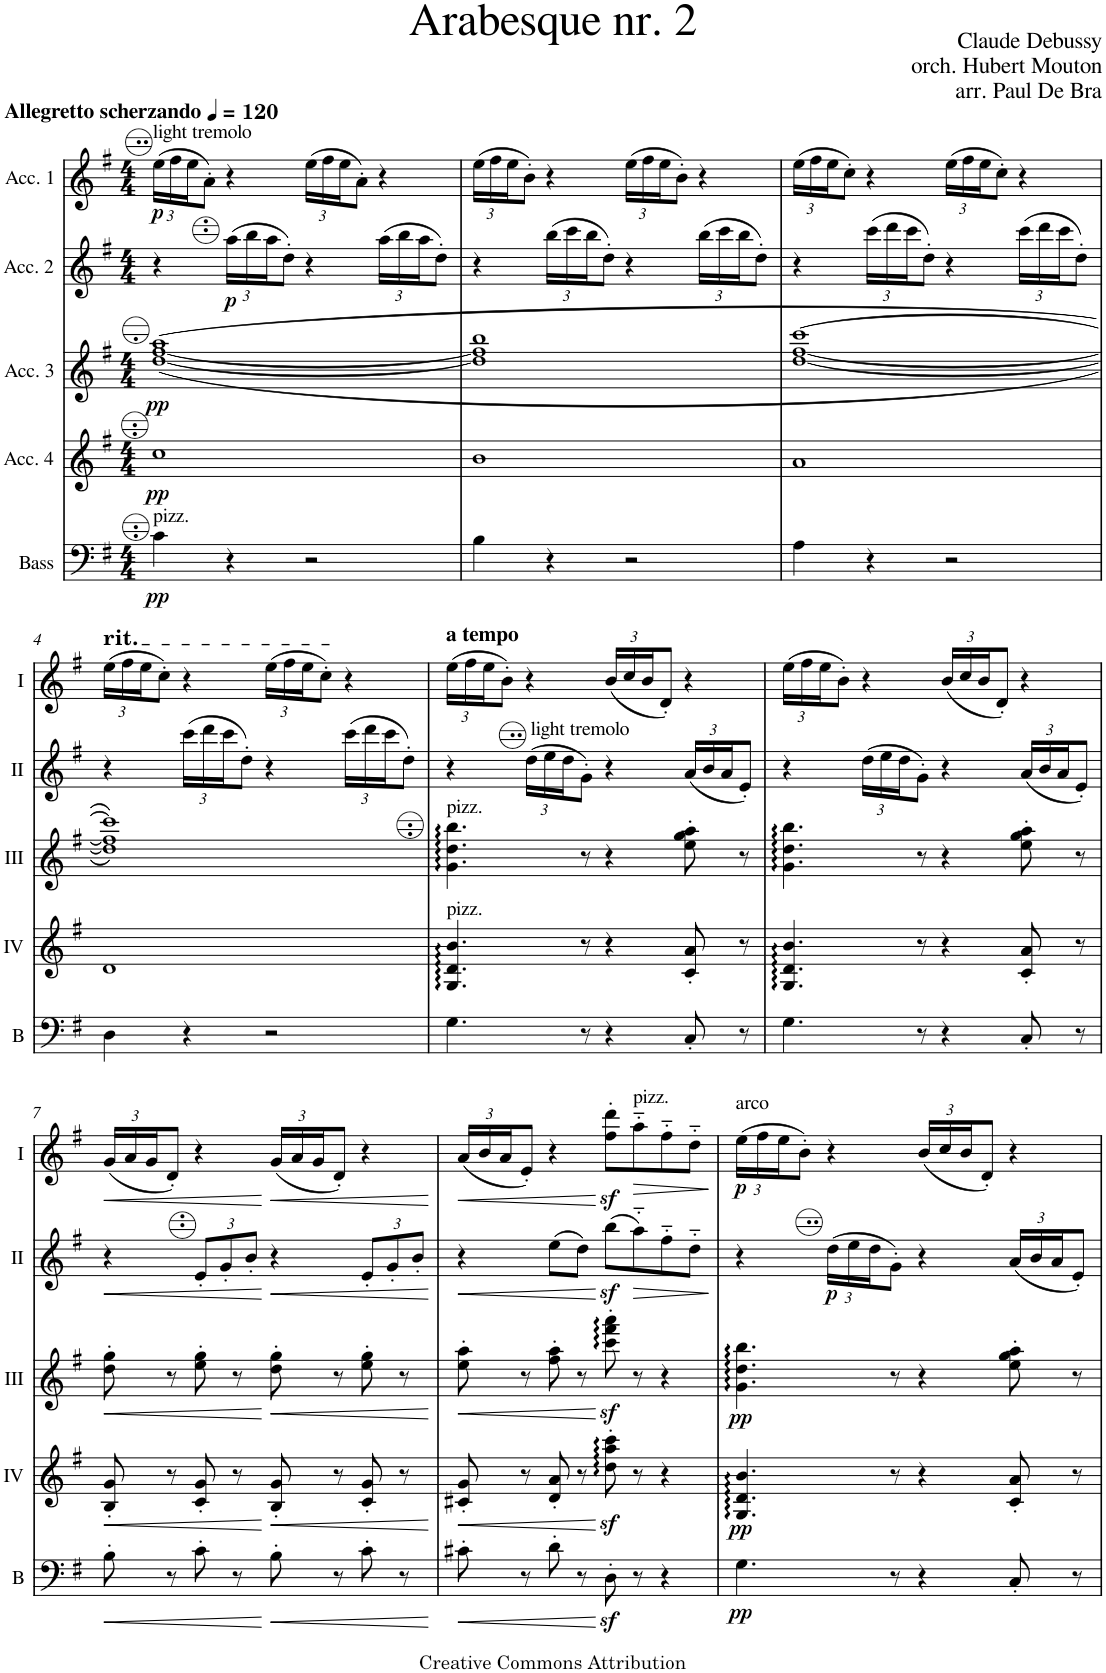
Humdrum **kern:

**kern	**dynam	**kern	**dynam	**kern	**dynam	**kern	**dynam	**kern	**dynam
*part5	*part5	*part4	*part4	*part3	*part3	*part2	*part2	*part1	*part1
*staff5	*staff5	*staff4	*staff4	*staff3	*staff3	*staff2	*staff2	*staff1	*staff1
*I"Bass	*	*I"Acc. 4	*	*I"Acc. 3	*	*I"Acc. 2	*	*I"Acc. 1	*
*I'B	*	*	*	*	*	*	*	*	*
*clefF4	*	*clefG2	*	*clefG2	*	*clefG2	*	*clefG2	*
*Trd7c12	*	*Trd7c12	*	*Trd7c12	*	*	*	*	*
*k[f#]	*	*k[f#]	*	*k[f#]	*	*k[f#]	*	*k[f#]	*
*M4/4	*	*M4/4	*	*M4/4	*	*M4/4	*	*M4/4	*
*MM120	*	*MM120	*	*MM120	*	*MM120	*	*MM120	*
=1	=1	=1	=1	=1	=1	=1	=1	=1	=1
*	*	*	*	*^	*	*	*	*	*
*	*	*	*	*	*	*	*	*	*Xbrackettup	*
!	!	!	!	!	!	!	!	!	!LO:TX:a:B:t=Allegretto scherzando	!
!	!	!	!	!	!	!	!	!	!LO:TX:a:t=light tremolo	!
!LO:TX:a:t=pizz.	!	!	!	!	!	!	!	!	!	!
!	!LO:DY:b	!	!LO:DY:b	!	!	!LO:DY:b	!	!	!	!LO:DY:b
4c\	pp	1cc	pp	(1aa	([1dd [1ff#	pp	4r	.	(24ee\LL	p
.	.	.	.	.	.	.	.	.	24ff#\	.
.	.	.	.	.	.	.	.	.	24ee\J	.
.	.	.	.	.	.	.	.	.	8a'\J)	.
*	*	*	*	*	*	*	*Xbrackettup	*	*	*
!	!	!	!	!	!	!	!	!LO:DY:b	!	!
4r	.	.	.	.	.	.	(24aa\LL	p	4r	.
.	.	.	.	.	.	.	24bb\	.	.	.
.	.	.	.	.	.	.	24aa\J	.	.	.
.	.	.	.	.	.	.	8dd'\J)	.	.	.
2r	.	.	.	.	.	.	4r	.	(24ee\LL	.
.	.	.	.	.	.	.	.	.	24ff#\	.
.	.	.	.	.	.	.	.	.	24ee\J	.
.	.	.	.	.	.	.	.	.	8a'\J)	.
.	.	.	.	.	.	.	(24aa\LL	.	4r	.
.	.	.	.	.	.	.	24bb\	.	.	.
.	.	.	.	.	.	.	24aa\J	.	.	.
.	.	.	.	.	.	.	8dd'\J)	.	.	.
=2	=2	=2	=2	=2	=2	=2	=2	=2	=2	=2
4B\	.	1b	.	1bb	1dd] 1ff#]	.	4r	.	(24ee\LL	.
.	.	.	.	.	.	.	.	.	24ff#\	.
.	.	.	.	.	.	.	.	.	24ee\J	.
.	.	.	.	.	.	.	.	.	8b'\J)	.
4r	.	.	.	.	.	.	(24bb\LL	.	4r	.
.	.	.	.	.	.	.	24ccc\	.	.	.
.	.	.	.	.	.	.	24bb\J	.	.	.
.	.	.	.	.	.	.	8dd'\J)	.	.	.
2r	.	.	.	.	.	.	4r	.	(24ee\LL	.
.	.	.	.	.	.	.	.	.	24ff#\	.
.	.	.	.	.	.	.	.	.	24ee\J	.
.	.	.	.	.	.	.	.	.	8b'\J)	.
.	.	.	.	.	.	.	(24bb\LL	.	4r	.
.	.	.	.	.	.	.	24ccc\	.	.	.
.	.	.	.	.	.	.	24bb\J	.	.	.
.	.	.	.	.	.	.	8dd'\J)	.	.	.
=3	=3	=3	=3	=3	=3	=3	=3	=3	=3	=3
4A\	.	1a	.	[1ccc	[1dd [1ff#	.	4r	.	(24ee\LL	.
.	.	.	.	.	.	.	.	.	24ff#\	.
.	.	.	.	.	.	.	.	.	24ee\J	.
.	.	.	.	.	.	.	.	.	8cc'\J)	.
4r	.	.	.	.	.	.	(24ccc\LL	.	4r	.
.	.	.	.	.	.	.	24ddd\	.	.	.
.	.	.	.	.	.	.	24ccc\J	.	.	.
.	.	.	.	.	.	.	8dd'\J)	.	.	.
2r	.	.	.	.	.	.	4r	.	(24ee\LL	.
.	.	.	.	.	.	.	.	.	24ff#\	.
.	.	.	.	.	.	.	.	.	24ee\J	.
.	.	.	.	.	.	.	.	.	8cc'\J)	.
.	.	.	.	.	.	.	(24ccc\LL	.	4r	.
.	.	.	.	.	.	.	24ddd\	.	.	.
.	.	.	.	.	.	.	24ccc\J	.	.	.
.	.	.	.	.	.	.	8dd'\J)	.	.	.
!!LO:LB:g=z
=4	=4	=4	=4	=4	=4	=4	=4	=4	=4	=4
!	!	!	!	!	!	!	!	!	!LO:TX:a:t=rit.	!
4D\	.	1d	.	1ccc])	1dd] 1ff#])	.	4r	.	(24ee\LL	.
.	.	.	.	.	.	.	.	.	24ff#\	.
.	.	.	.	.	.	.	.	.	24ee\J	.
.	.	.	.	.	.	.	.	.	8cc'\J)	.
4r	.	.	.	.	.	.	(24ccc\LL	.	4r	.
.	.	.	.	.	.	.	24ddd\	.	.	.
.	.	.	.	.	.	.	24ccc\J	.	.	.
.	.	.	.	.	.	.	8dd'\J)	.	.	.
2r	.	.	.	.	.	.	4r	.	(24ee\LL	.
.	.	.	.	.	.	.	.	.	24ff#\	.
.	.	.	.	.	.	.	.	.	24ee\J	.
.	.	.	.	.	.	.	.	.	8cc'\J)	.
.	.	.	.	.	.	.	(24ccc\LL	.	4r	.
.	.	.	.	.	.	.	24ddd\	.	.	.
.	.	.	.	.	.	.	24ccc\J	.	.	.
.	.	.	.	.	.	.	8dd'\J)	.	.	.
*	*	*	*	*v	*v	*	*	*	*	*
=5	=5	=5	=5	=5	=5	=5	=5	=5	=5
!	!	!	!	!	!	!	!	!LO:TX:a:B:t=a tempo	!
!	!	!	!	!LO:TX:a:t=pizz.	!	!	!	!	!
!	!	!LO:TX:a:t=pizz.	!	!	!	!	!	!	!
4.G\	.	4.G/ 4.d/ 4.b/	.	4.g\ 4.dd\ 4.bb\	.	4r	.	(24ee\LL	.
.	.	.	.	.	.	.	.	24ff#\	.
.	.	.	.	.	.	.	.	24ee\J	.
.	.	.	.	.	.	.	.	8b'\J)	.
!	!	!	!	!	!	!LO:TX:a:t=light tremolo	!	!	!
.	.	.	.	.	.	(24dd\LL	.	4r	.
.	.	.	.	.	.	24ee\	.	.	.
.	.	.	.	.	.	24dd\J	.	.	.
8r	.	8r	.	8r	.	8g'\J)	.	.	.
4r	.	4r	.	4r	.	4r	.	(24b/LL	.
.	.	.	.	.	.	.	.	24cc/	.
.	.	.	.	.	.	.	.	24b/J	.
.	.	.	.	.	.	.	.	8d'/J)	.
8C'/	.	8c/' 8a/'	.	8ee\' 8gg\' 8aa\'	.	(24a/LL	.	4r	.
.	.	.	.	.	.	24b/	.	.	.
.	.	.	.	.	.	24a/J	.	.	.
8r	.	8r	.	8r	.	8e'/J)	.	.	.
=6	=6	=6	=6	=6	=6	=6	=6	=6	=6
4.G\	.	4.G/ 4.d/ 4.b/	.	4.g\ 4.dd\ 4.bb\	.	4r	.	(24ee\LL	.
.	.	.	.	.	.	.	.	24ff#\	.
.	.	.	.	.	.	.	.	24ee\J	.
.	.	.	.	.	.	.	.	8b'\J)	.
.	.	.	.	.	.	(24dd\LL	.	4r	.
.	.	.	.	.	.	24ee\	.	.	.
.	.	.	.	.	.	24dd\J	.	.	.
8r	.	8r	.	8r	.	8g'\J)	.	.	.
4r	.	4r	.	4r	.	4r	.	(24b/LL	.
.	.	.	.	.	.	.	.	24cc/	.
.	.	.	.	.	.	.	.	24b/J	.
.	.	.	.	.	.	.	.	8d'/J)	.
8C'/	.	8c/' 8a/'	.	8ee\' 8gg\' 8aa\'	.	(24a/LL	.	4r	.
.	.	.	.	.	.	24b/	.	.	.
.	.	.	.	.	.	24a/J	.	.	.
8r	.	8r	.	8r	.	8e'/J)	.	.	.
!!LO:LB:g=z
=7	=7	=7	=7	=7	=7	=7	=7	=7	=7
!	!LO:HP:b	!	!LO:HP:b	!	!LO:HP:b	!	!LO:HP:b	!	!LO:HP:b
8B'\	<	8B/' 8g/'	<	8dd\' 8gg\'	<	4r	<	(24g/LL	<
.	.	.	.	.	.	.	.	24a/	.
.	.	.	.	.	.	.	.	24g/J	.
8r	.	8r	.	8r	.	.	.	8d'/J)	.
8c'\	.	8c/' 8g/'	.	8ee\' 8gg\'	.	12e'/L	.	4r	.
.	.	.	.	.	.	12g'/	.	.	.
8r	.	8r	.	8r	.	.	.	.	.
.	.	.	.	.	.	12b'/J	.	.	.
!	!LO:HP:n=1:b	!	!LO:HP:n=1:b	!	!LO:HP:n=1:b	!	!LO:HP:n=1:b	!	!LO:HP:n=1:b
8B'\	[ <	8B/' 8g/'	[ <	8dd\' 8gg\'	[ <	4r	[ <	(24g/LL	[ <
.	.	.	.	.	.	.	.	24a/	.
.	.	.	.	.	.	.	.	24g/J	.
8r	.	8r	.	8r	.	.	.	8d'/J)	.
8c'\	.	8c/' 8g/'	.	8ee\' 8gg\'	.	12e'/L	.	4r	.
.	.	.	.	.	.	12g'/	.	.	.
8r	.	8r	.	8r	.	.	.	.	.
.	.	.	.	.	.	12b'/J	.	.	.
.	[	.	[	.	[	.	[	.	[
=8	=8	=8	=8	=8	=8	=8	=8	=8	=8
!	!LO:HP:b	!	!LO:HP:b	!	!LO:HP:b	!	!LO:HP:b	!	!LO:HP:b
8c#X'\	<	8c#X/' 8g/'	<	8ee\' 8aa\'	<	4r	<	(24a/LL	<
.	.	.	.	.	.	.	.	24b/	.
.	.	.	.	.	.	.	.	24a/J	.
8r	.	8r	.	8r	.	.	.	8e'/J)	.
8d'\	.	8d/' 8a/'	.	8ff#\' 8aa\'	.	(8ee\L	.	4r	.
8r	.	8r	.	8r	.	8dd\J)	.	.	.
8Dz<'\	[	8dd\z<' 8aa\z<' 8ccc\z<'	[	8ccc\z<' 8fff#\z<' 8aaa\z<'	[	(8bbz<\L	[	8ff#\z<' 8ddd\z<'L	[
!	!	!	!	!	!	!	!	!LO:TX:a:t=pizz.	!
!	!	!	!	!	!	!	!LO:HP:b	!	!LO:HP:b
8r	.	8r	.	8r	.	8aa\)	>	8aa\	>
4r	.	4r	.	4r	.	8ff#\	.	8ff#\	.
.	.	.	.	.	.	8dd\J	.	8dd\J	.
.	.	.	.	.	.	.	]	.	]
=9	=9	=9	=9	=9	=9	=9	=9	=9	=9
!	!	!	!	!	!	!	!	!LO:TX:a:t=arco	!
!	!LO:DY:b	!	!LO:DY:b	!	!LO:DY:b	!	!	!	!LO:DY:b
4.G\	pp	4.G/ 4.d/ 4.b/	pp	4.g\ 4.dd\ 4.bb\	pp	4r	.	(24ee\LL	p
.	.	.	.	.	.	.	.	24ff#\	.
.	.	.	.	.	.	.	.	24ee\J	.
.	.	.	.	.	.	.	.	8b'\J)	.
!	!	!	!	!	!	!	!LO:DY:b	!	!
.	.	.	.	.	.	(24dd\LL	p	4r	.
.	.	.	.	.	.	24ee\	.	.	.
.	.	.	.	.	.	24dd\J	.	.	.
8r	.	8r	.	8r	.	8g'\J)	.	.	.
4r	.	4r	.	4r	.	4r	.	(24b/LL	.
.	.	.	.	.	.	.	.	24cc/	.
.	.	.	.	.	.	.	.	24b/J	.
.	.	.	.	.	.	.	.	8d'/J)	.
8C'/	.	8c/' 8a/'	.	8ee\' 8gg\' 8aa\'	.	(24a/LL	.	4r	.
.	.	.	.	.	.	24b/	.	.	.
.	.	.	.	.	.	24a/J	.	.	.
8r	.	8r	.	8r	.	8e'/J)	.	.	.
=	=	=	=	=	=	=	=	=	=
*-	*-	*-	*-	*-	*-	*-	*-	*-	*-
